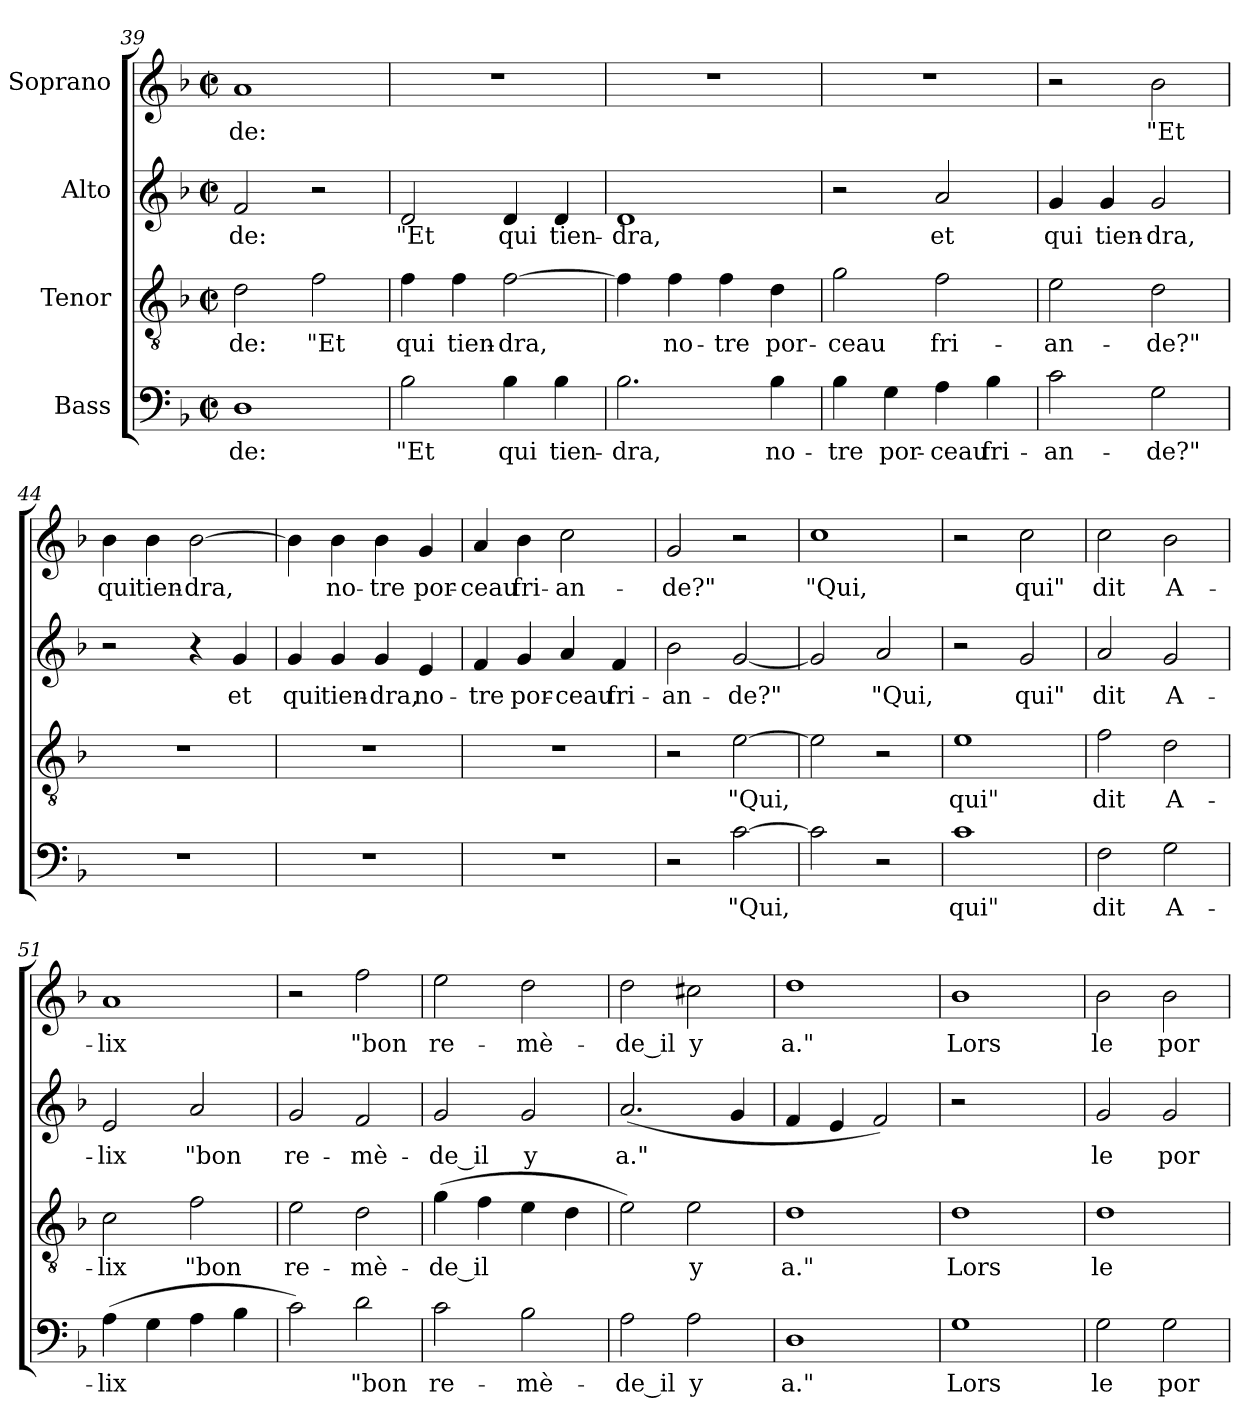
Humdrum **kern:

**kern	**text	**kern	**text	**kern	**text	**kern	**text
*part4	*part4	*part3	*part3	*part2	*part2	*part1	*part1
*staff4	*staff4	*staff3	*staff3	*staff2	*staff2	*staff1	*staff1
*I"Bass	*	*I"Tenor	*	*I"Alto	*	*I"Soprano	*
*clefF4	*	*clefGv2	*	*clefG2	*	*clefG2	*
*k[b-]	*	*k[b-]	*	*k[b-]	*	*k[b-]	*
*F:	*	*F:	*	*F:	*	*F:	*
*M2/2	*	*M2/2	*	*M2/2	*	*M2/2	*
*met(c|)	*	*met(c|)	*	*met(c|)	*	*met(c|)	*
=39	=39	=39	=39	=39	=39	=39	=39
1D	-de:	2d\	-de:	2f/	-de:	1a	-de:
.	.	2f\	"Et	2r	.	.	.
=40	=40	=40	=40	=40	=40	=40	=40
2B-\	"Et	4f\	qui	2d/	"Et	1r	.
.	.	4f\	tien-	.	.	.	.
4B-\	qui	[2f\	-dra,	4d/	qui	.	.
4B-\	tien-	.	.	4d/	tien-	.	.
=41	=41	=41	=41	=41	=41	=41	=41
2.B-\	-dra,	4f\]	.	1d	-dra,	1r	.
.	.	4f\	no-	.	.	.	.
.	.	4f\	-tre	.	.	.	.
4B-\	no-	4d\	por-	.	.	.	.
=42	=42	=42	=42	=42	=42	=42	=42
4B-\	-tre	2g\	-ceau	2r	.	1r	.
4G\	por-	.	.	.	.	.	.
4A\	-ceau	2f\	fri-	2a/	et	.	.
4B-\	fri-	.	.	.	.	.	.
!!LO:LB:g=z
=43	=43	=43	=43	=43	=43	=43	=43
2c\	-an-	2e\	-an-	4g/	qui	2r	.
.	.	.	.	4g/	tien-	.	.
2G\	-de?"	2d\	-de?"	2g/	-dra,	2b-\	"Et
=44	=44	=44	=44	=44	=44	=44	=44
1r	.	1r	.	2r	.	4b-\	qui
.	.	.	.	.	.	4b-\	tien-
.	.	.	.	4r	.	[2b-\	-dra,
.	.	.	.	4g/	et	.	.
=45	=45	=45	=45	=45	=45	=45	=45
1r	.	1r	.	4g/	qui	4b-\]	.
.	.	.	.	4g/	tien-	4b-\	no-
.	.	.	.	4g/	-dra,	4b-\	-tre
.	.	.	.	4e/	no-	4g/	por-
=46	=46	=46	=46	=46	=46	=46	=46
1r	.	1r	.	4f/	-tre	4a/	-ceau
.	.	.	.	4g/	por-	4b-\	fri-
.	.	.	.	4a/	-ceau	2cc\	-an-
.	.	.	.	4f/	fri-	.	.
=47	=47	=47	=47	=47	=47	=47	=47
2r	.	2r	.	2b-\	-an-	2g/	-de?"
[2c\	"Qui,	[2e\	"Qui,	[2g/	-de?"	2r	.
=48	=48	=48	=48	=48	=48	=48	=48
2c\]	.	2e\]	.	2g/]	.	1cc	"Qui,
2r	.	2r	.	2a/	"Qui,	.	.
=49	=49	=49	=49	=49	=49	=49	=49
1c	qui"	1e	qui"	2r	.	2r	.
.	.	.	.	2g/	qui"	2cc\	qui"
!!LO:LB:g=z
=50	=50	=50	=50	=50	=50	=50	=50
2F\	dit	2f\	dit	2a/	dit	2cc\	dit
2G\	A-	2d\	A-	2g/	A-	2b-\	A-
=51	=51	=51	=51	=51	=51	=51	=51
(4A\	-lix	2c\	-lix	2e/	-lix	1a	-lix
4G\	.	.	.	.	.	.	.
4A\	.	2f\	"bon	2a/	"bon	.	.
4B-\	.	.	.	.	.	.	.
=52	=52	=52	=52	=52	=52	=52	=52
2c\)	.	2e\	re-	2g/	re-	2r	.
2d\	"bon	2d\	-mè-	2f/	-mè-	2ff\	"bon
=53	=53	=53	=53	=53	=53	=53	=53
2c\	re-	(4g\	-de_il	2g/	-de_il	2ee\	re-
.	.	4f\	.	.	.	.	.
2B-\	-mè-	4e\	.	2g/	y	2dd\	-mè-
.	.	4d\	.	.	.	.	.
=54	=54	=54	=54	=54	=54	=54	=54
2A\	-de_il	2e\)	.	(2.a/	a."	2dd\	-de_il
2A\	y	2e\	y	.	.	2cc#X\	y
.	.	.	.	4g/	.	.	.
=55	=55	=55	=55	=55	=55	=55	=55
1D	a."	1d	a."	4f/	.	1dd	a."
.	.	.	.	4e/	.	.	.
.	.	.	.	2f/)	.	.	.
=56	=56	=56	=56	=56	=56	=56	=56
1G	Lors	1d	Lors	2r	.	1b-	Lors
.	.	.	.	2ryy	.	.	.
!!LO:PB:g=z
=57	=57	=57	=57	=57	=57	=57	=57
2G\	le	1d	le	2g/	le	2b-\	le
2G\	por-	.	.	2g/	por-	2b-\	por-
=	=	=	=	=	=	=	=
*-	*-	*-	*-	*-	*-	*-	*-
